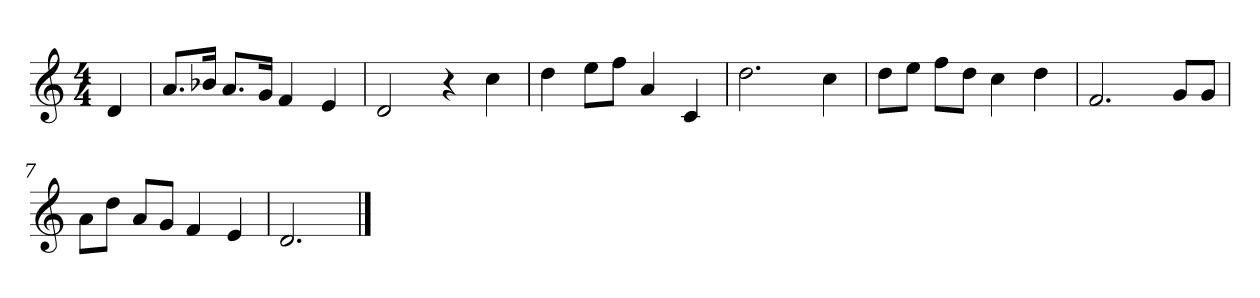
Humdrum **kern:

**kern
*part1
*staff1
*M4/4
=
4d
=1
8.aL
16b-XJk
8.aL
16gJk
4f
4e
=2
2d
4r
4cc
=3
4dd
8eeL
8ffJ
4a
4c
=4
2.dd
4cc
=5
8ddL
8eeJ
8ffL
8ddJ
4cc
4dd
=6
2.f
8gL
8gJ
=7
8aL
8ddJ
8aL
8gJ
4f
4e
=8
2.d
==
*-
